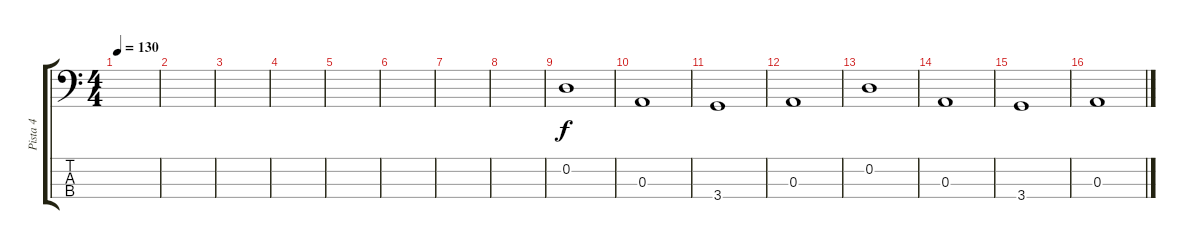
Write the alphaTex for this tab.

\track ("Pista 4" "Pista 4") {instrument fretlessbass}
\staff {score tabs}
\tuning (G2 D2 A1 E1) {hide}
\ts (4 4)
\tempo 130
\clef f4
\ks c
|
|
|
|
|
|
|
|
0.2.1 |
0.3.1 |
3.4.1 |
0.3.1 |
0.2.1 |
0.3.1 |
3.4.1 |
0.3.1
